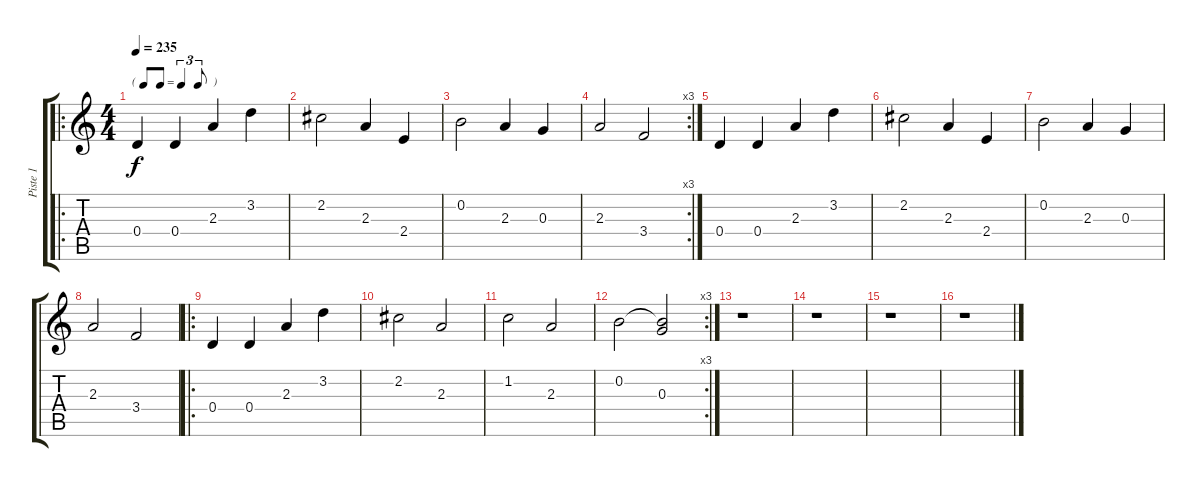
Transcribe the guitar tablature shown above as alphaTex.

\track ("Piste 1" "Piste 1") {instrument acousticguitarnylon}
\staff {score tabs}
\tuning (E4 B3 G3 D3 A2 E2) {hide}
\ro
\ts (4 4)
\tf triplet8th
\tempo 235
\clef g2
\ks c
0.4.4{dy f} 0.4.4 2.3.4 3.2.4 |
2.2.2 2.3.4 2.4.4 |
0.2.2 2.3.4 0.3.4 |
\rc 3
2.3.2 3.4.2 |
0.4.4 0.4.4 2.3.4 3.2.4 |
2.2.2 2.3.4 2.4.4 |
0.2.2 2.3.4 0.3.4 |
2.3.2 3.4.2 |
\ro
0.4.4 0.4.4 2.3.4 3.2.4 |
2.2.2 2.3.2 |
1.2.2 2.3.2 |
\rc 3
0.2.2 (0.2{t} 0.3).2 |
r.1 |
r.1 |
r.1 |
r.1
